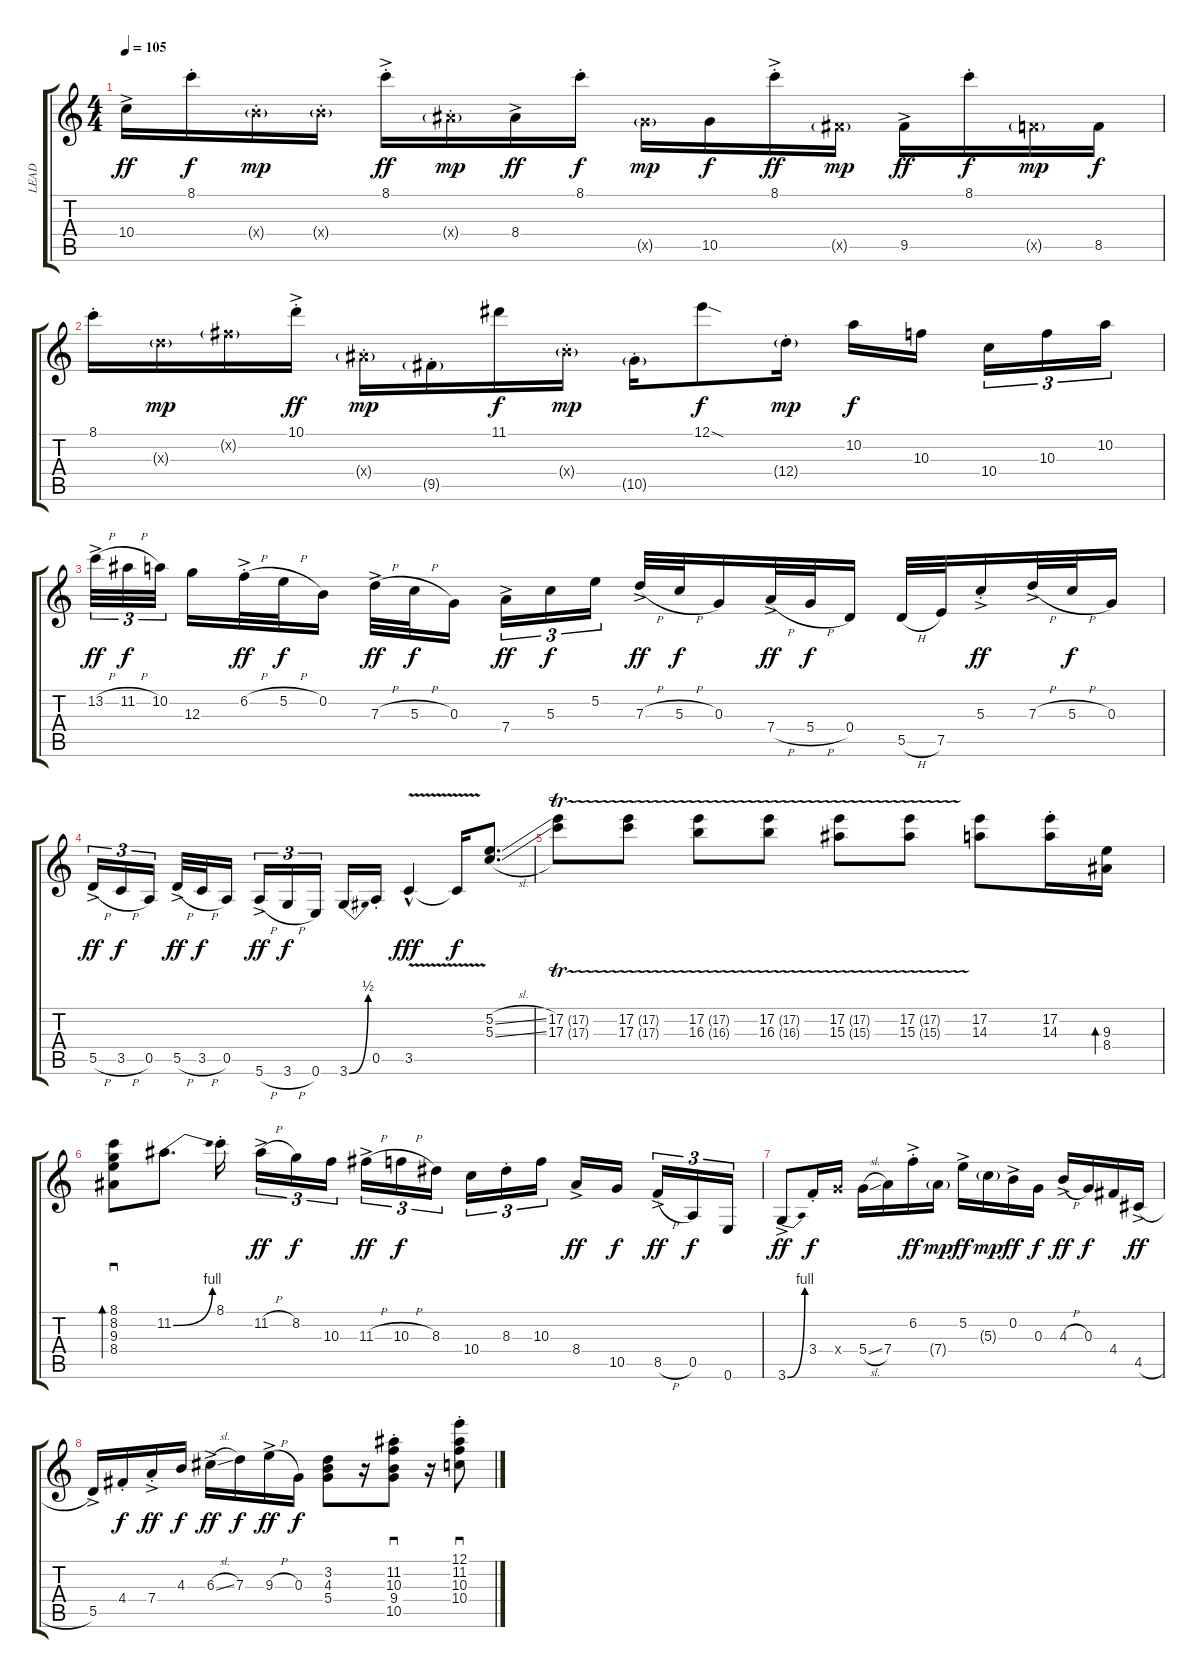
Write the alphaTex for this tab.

\track ("LEAD" "LEAD") {instrument electricguitarclean}
\staff {score tabs}
\tuning (E4 B3 G3 D3 A2 E2) {hide}
\ts (4 4)
\tempo 105
\clef g2
\ks c
10.4{ac}.16{dy ff} 8.1{st}.16{dy f} 9.4{g st x}.16{dy mp} 9.4{g st x}.16 8.1{ac st}.16{dy ff} 8.4{g st x}.16{dy mp} 8.4{ac}.16{dy ff} 8.1{st}.16{dy f} 10.5{g x}.16{dy mp} 10.5.16{dy f} 8.1{ac st}.16{dy ff} 9.5{g x}.16{dy mp} 9.5{ac}.16{dy ff} 8.1{st}.16{dy f} 8.5{g x}.16{dy mp} 8.5.16{dy f} |
8.1{st}.16 7.3{g x}.16{dy mp} 7.2{g x}.16 10.1{ac st}.16{dy ff} 8.4{g st x}.16{dy mp} 9.5{g st}.16 11.1.16{dy f} 9.4{g st x}.16{dy mp} 10.5{g st}.16 12.1{sod}.8{dy f} 12.4{g st}.16{dy mp} 10.2.16{dy f} 10.3.16{beam splitsecondary} 10.4.16{tu (3 2)} 10.3.16{tu (3 2)} 10.2.16{tu (3 2)} |
13.2{h ac}.32{tu (3 2) dy ff} 11.2{h}.32{tu (3 2) dy f} 10.2.32{tu (3 2) beam splitsecondary} 12.3.16 6.2{h ac st}.32{dy ff} 5.2{h}.32{dy f} 0.2.16 7.3{h ac}.32{dy ff} 5.3{h}.32{dy f} 0.3.16{beam splitsecondary} 7.4{ac}.16{tu (3 2) dy ff} 5.3.16{tu (3 2) dy f} 5.2.16{tu (3 2)} 7.3{h ac}.32{dy ff} 5.3{h}.32{dy f} 0.3.16 7.4{h ac}.32{dy ff} 5.4{h}.32{dy f} 0.4.16 5.5{h}.32 7.5.32 5.3{ac st}.16{dy ff} 7.3{h ac}.32 5.3{h}.32{dy f} 0.3.16 |
5.5{h ac}.16{tu (3 2) dy ff} 3.5{h}.16{tu (3 2) dy f} 0.5.16{tu (3 2) beam splitsecondary} 5.5{h ac}.32{dy ff} 3.5{h}.32{dy f} 0.5.16 5.6{h ac}.16{tu (3 2) dy ff} 3.6{h}.16{tu (3 2) dy f} 0.6.16{tu (3 2) beam splitsecondary} 3.6{be (bend 0 0 60 2)}.16 0.5{st}.16 3.5{v hac}.4{dy fff} 3.5{t}.16{dy f} (5.2{sl} 5.3{sl}).8{d} |
(17.2{tr (17 32)} 17.3{tr (17 32)}).8 (17.2{tr (17 32)} 17.3{tr (17 32)}).8 (17.2{tr (17 32)} 16.3{tr (16 32)}).8 (17.2{tr (17 32)} 16.3{tr (16 32)}).8 (17.2{tr (17 32)} 15.3{tr (15 32)}).8 (17.2{tr (17 32)} 15.3{tr (15 32)}).8 (17.2 14.3).8 (17.2{st} 14.3).16 (9.3 8.4).16{bd 120} |
(8.1 8.2 9.3 8.4).8{sd bd 120} 11.2{be (bend 0 0 60 4)}.8{d} 8.1{st}.16{beam splitsecondary} 11.2{h ac}.16{tu (3 2) dy ff} 8.2.16{tu (3 2) dy f} 10.3.16{tu (3 2)} 11.3{h ac}.16{tu (3 2) dy ff} 10.3{h}.16{tu (3 2) dy f} 8.3.16{tu (3 2) beam splitsecondary} 10.4.16{tu (3 2)} 8.3{st}.16{tu (3 2)} 10.3.16{tu (3 2)} 8.4{ac}.16{dy ff} 10.5.16{dy f beam splitsecondary} 8.5{h ac}.16{tu (3 2) dy ff} 0.5.16{tu (3 2) dy f} 0.6.16{tu (3 2)} |
3.6{be (bend 0 0 60 4) ac}.8{dy ff} 3.4{st}.16{dy f} 5.4{x}.16 5.4{sl}.16 7.4.16 6.2{ac st}.16{dy ff} 7.4{g}.16{dy mp} 5.2{ac}.16{dy ff} 5.3{g}.16{dy mp} 0.2{ac}.16{dy ff} 0.3.16{dy f} 4.3{h ac}.16{dy ff} 0.3.16{dy f} 4.4.16 4.5{h ac}.16{dy ff} |
5.5{ac}.16 4.4{st}.16{dy f} 7.4{ac st}.16{dy ff} 4.3.16{dy f} 6.3{sl ac}.16{dy ff} 7.3.16{dy f} 9.3{h ac}.16{dy ff} 0.3.16{dy f} (3.2 4.3 5.4).8 r.16 (11.2{st} 10.3{st} 9.4{st} 10.5{st}).8{sd} r.16 (12.1{st} 11.2{st} 10.3{st} 10.4{st}).8{sd}
